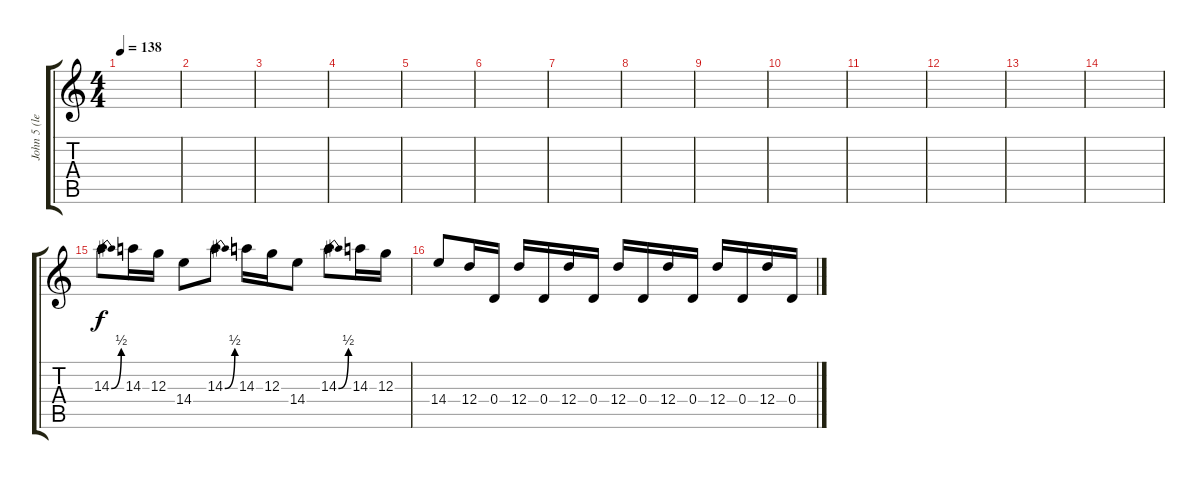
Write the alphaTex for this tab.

\track ("John 5 (lead 2)" "John 5 (le") {instrument distortionguitar}
\staff {score tabs}
\tuning (E4 B3 G3 D3 A2 E2) {hide}
\ts (4 4)
\tempo 138
\clef g2
\ks c
|
|
|
|
|
|
|
|
|
|
|
|
|
|
14.3{be (bend 0 0 60 2)}.8{instrument distortionguitar} 14.3.16 12.3.16 14.4.8 14.3{be (bend 0 0 60 2)}.8 14.3.16 12.3.16 14.4.8 14.3{be (bend 0 0 60 2)}.8 14.3.16 12.3.16 |
14.4.8 12.4.16 0.4.16 12.4.16 0.4.16 12.4.16 0.4.16 12.4.16 0.4.16 12.4.16 0.4.16 12.4.16 0.4.16 12.4.16 0.4.16
